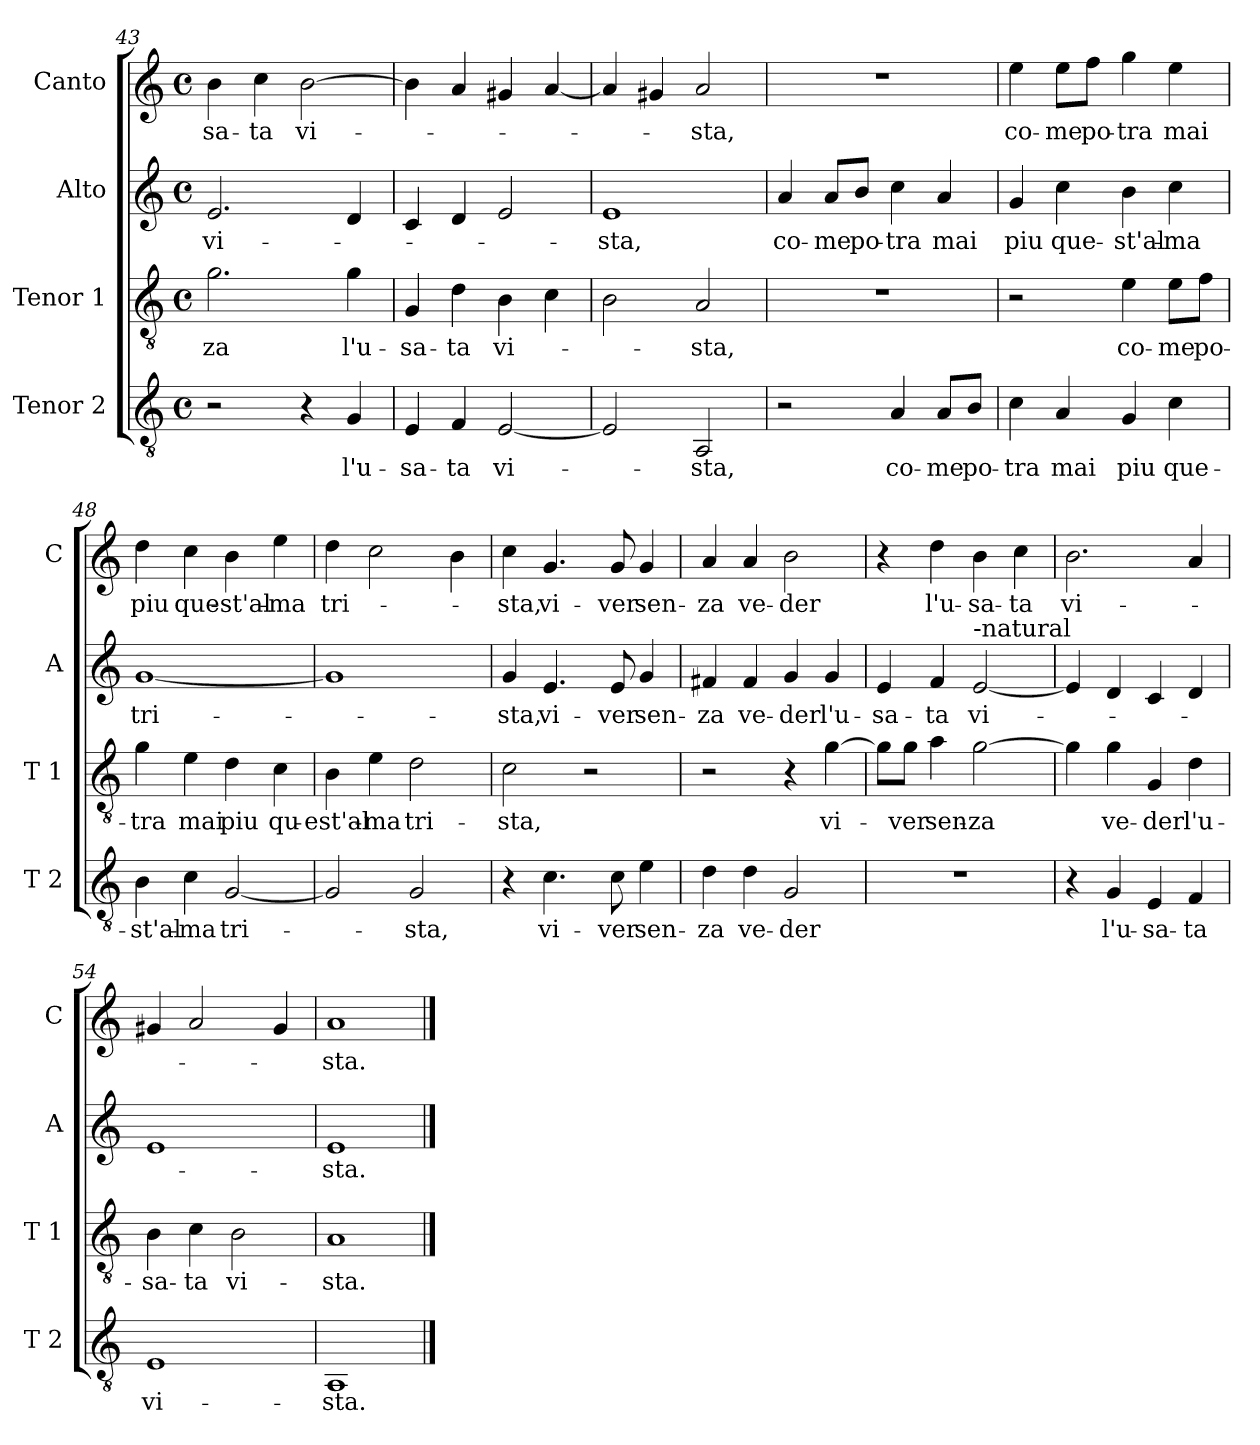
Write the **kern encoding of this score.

**kern	**text	**kern	**text	**kern	**text	**kern	**text
*part4	*part4	*part3	*part3	*part2	*part2	*part1	*part1
*staff4	*staff4	*staff3	*staff3	*staff2	*staff2	*staff1	*staff1
*I"Tenor 2	*	*I"Tenor 1	*	*I"Alto	*	*I"Canto	*
*I'T 2	*	*I'T 1	*	*I'A	*	*I'C	*
!!LO:LB:g=z
*clefGv2	*	*clefGv2	*	*clefG2	*	*clefG2	*
*k[]	*	*k[]	*	*k[]	*	*k[]	*
*C:	*	*C:	*	*C:	*	*C:	*
*M4/4	*	*M4/4	*	*M4/4	*	*M4/4	*
*met(c)	*	*met(c)	*	*met(c)	*	*met(c)	*
=43	=43	=43	=43	=43	=43	=43	=43
!	!	!	!LO:LY:b	!	!LO:LY:b	!	!LO:LY:b
2r	.	2.g\	-za	2.e/	vi-	4b\	-sa-
!	!	!	!	!	!	!	!LO:LY:b
.	.	.	.	.	.	4cc\	-ta
!	!	!	!	!	!	!	!LO:LY:b
4r	.	.	.	.	.	[2b\	vi-
!	!LO:LY:b	!	!LO:LY:b	!	!	!	!
4G/	l'u-	4g\	l'u-	4d/	.	.	.
=44	=44	=44	=44	=44	=44	=44	=44
!	!LO:LY:b	!	!LO:LY:b	!	!	!	!
4E/	-sa-	4G/	-sa-	4c/	.	4b\]	.
!	!LO:LY:b	!	!LO:LY:b	!	!	!	!
4F/	-ta	4d\	-ta	4d/	.	4a/	.
!	!LO:LY:b	!	!LO:LY:b	!	!	!	!
[2E/	vi-	4B\	vi-	2e/	.	4g#X/	.
.	.	4c\	.	.	.	[4a/	.
=45	=45	=45	=45	=45	=45	=45	=45
!	!	!	!	!	!LO:LY:b	!	!
2E/]	.	2B\	.	1e	-sta,	4a/]	.
.	.	.	.	.	.	4g#X/	.
!	!LO:LY:b	!	!LO:LY:b	!	!	!	!LO:LY:b
2AA/	-sta,	2A/	-sta,	.	.	2a/	-sta,
=46	=46	=46	=46	=46	=46	=46	=46
!	!	!	!	!	!LO:LY:b	!	!
2r	.	1r	.	4a/	co-	1r	.
!	!	!	!	!	!LO:LY:b	!	!
.	.	.	.	8a/L	-me	.	.
!	!	!	!	!	!LO:LY:b	!	!
.	.	.	.	8b/J	po-	.	.
!	!LO:LY:b	!	!	!	!LO:LY:b	!	!
4A/	co-	.	.	4cc\	-tra	.	.
!	!LO:LY:b	!	!	!	!LO:LY:b	!	!
8A/L	-me	.	.	4a/	mai	.	.
!	!LO:LY:b	!	!	!	!	!	!
8B/J	po-	.	.	.	.	.	.
=47	=47	=47	=47	=47	=47	=47	=47
!	!LO:LY:b	!	!	!	!LO:LY:b	!	!LO:LY:b
4c\	-tra	2r	.	4g/	piu	4ee\	co-
!	!LO:LY:b	!	!	!	!LO:LY:b	!	!LO:LY:b
4A/	mai	.	.	4cc\	que-	8ee\L	-me
!	!	!	!	!	!	!	!LO:LY:b
.	.	.	.	.	.	8ff\J	po-
!	!LO:LY:b	!	!LO:LY:b	!	!LO:LY:b	!	!LO:LY:b
4G/	piu	4e\	co-	4b\	-st'al-	4gg\	-tra
!	!LO:LY:b	!	!LO:LY:b	!	!LO:LY:b	!	!LO:LY:b
4c\	que-	8e\L	-me	4cc\	-ma	4ee\	mai
!	!	!	!LO:LY:b	!	!	!	!
.	.	8f\J	po-	.	.	.	.
=48	=48	=48	=48	=48	=48	=48	=48
!	!LO:LY:b	!	!LO:LY:b	!	!LO:LY:b	!	!LO:LY:b
4B\	-st'al-	4g\	-tra	[1g	tri-	4dd\	piu
!	!LO:LY:b	!	!LO:LY:b	!	!	!	!LO:LY:b
4c\	-ma	4e\	mai	.	.	4cc\	que-
!	!LO:LY:b	!	!LO:LY:b	!	!	!	!LO:LY:b
[2G/	tri-	4d\	piu	.	.	4b\	-st'al-
!	!	!	!LO:LY:b	!	!	!	!LO:LY:b
.	.	4c\	qu-	.	.	4ee\	-ma
!!LO:LB:g=z
=49	=49	=49	=49	=49	=49	=49	=49
!	!	!	!LO:LY:b	!	!	!	!LO:LY:b
2G/]	.	4B\	-est'al-	1g]	.	4dd\	tri-
!	!	!	!LO:LY:b	!	!	!	!
.	.	4e\	-ma	.	.	2cc\	.
!	!LO:LY:b	!	!LO:LY:b	!	!	!	!
2G/	-sta,	2d\	tri-	.	.	.	.
.	.	.	.	.	.	4b\	.
=50	=50	=50	=50	=50	=50	=50	=50
!	!	!	!LO:LY:b	!	!LO:LY:b	!	!LO:LY:b
4r	.	2c\	-sta,	4g/	-sta,	4cc\	-sta,
!	!LO:LY:b	!	!	!	!LO:LY:b	!	!LO:LY:b
4.c\	vi-	.	.	4.e/	vi-	4.g/	vi-
.	.	2r	.	.	.	.	.
!	!LO:LY:b	!	!	!	!LO:LY:b	!	!LO:LY:b
8c\	-ver	.	.	8e/	-ver	8g/	-ver
!	!LO:LY:b	!	!	!	!LO:LY:b	!	!LO:LY:b
4e\	sen-	.	.	4g/	sen-	4g/	sen-
=51	=51	=51	=51	=51	=51	=51	=51
!	!LO:LY:b	!	!	!	!LO:LY:b	!	!LO:LY:b
4d\	-za	2r	.	4f#X/	-za	4a/	-za
!	!LO:LY:b	!	!	!	!LO:LY:b	!	!LO:LY:b
4d\	ve-	.	.	4f#/	ve-	4a/	ve-
!	!LO:LY:b	!	!	!	!LO:LY:b	!	!LO:LY:b
2G/	-der	4r	.	4g/	-der	2b\	-der
!	!	!	!LO:LY:b	!	!LO:LY:b	!	!
.	.	[4g\	vi-	4g/	l'u-	.	.
=52	=52	=52	=52	=52	=52	=52	=52
!	!	!	!	!	!LO:LY:b	!	!
1r	.	8g\L]	.	4e/	-sa-	4r	.
!	!	!	!LO:LY:b	!	!	!	!
.	.	8g\J	-ver	.	.	.	.
!	!	!	!LO:LY:b	!	!LO:LY:b	!	!LO:LY:b
.	.	4a\	sen-	4f/	-ta	4dd\	l'u-
!	!	!	!	!LO:TX:a:t=-natural	!	!	!
!	!	!	!LO:LY:b	!	!LO:LY:b	!	!LO:LY:b
.	.	[2g\	-za	[2e/	vi-	4b\	-sa-
!	!	!	!	!	!	!	!LO:LY:b
.	.	.	.	.	.	4cc\	-ta
=53	=53	=53	=53	=53	=53	=53	=53
!	!	!	!	!	!	!	!LO:LY:b
4r	.	4g\]	.	4e/]	.	2.b\	vi-
!	!LO:LY:b	!	!LO:LY:b	!	!	!	!
4G/	l'u-	4g\	ve-	4d/	.	.	.
!	!LO:LY:b	!	!LO:LY:b	!	!	!	!
4E/	-sa-	4G/	-der	4c/	.	.	.
!	!LO:LY:b	!	!LO:LY:b	!	!	!	!
4F/	-ta	4d\	l'u-	4d/	.	4a/	.
=54	=54	=54	=54	=54	=54	=54	=54
!	!LO:LY:b	!	!LO:LY:b	!	!	!	!
1E	vi-	4B\	-sa-	1e	.	4g#X/	.
!	!	!	!LO:LY:b	!	!	!	!
.	.	4c\	-ta	.	.	2a/	.
!	!	!	!LO:LY:b	!	!	!	!
.	.	2B\	vi-	.	.	.	.
.	.	.	.	.	.	4g#/	.
=55	=55	=55	=55	=55	=55	=55	=55
!	!LO:LY:b	!	!LO:LY:b	!	!LO:LY:b	!	!LO:LY:b
1AA	-sta.	1A	-sta.	1e	-sta.	1a	-sta.
==	==	==	==	==	==	==	==
*-	*-	*-	*-	*-	*-	*-	*-
